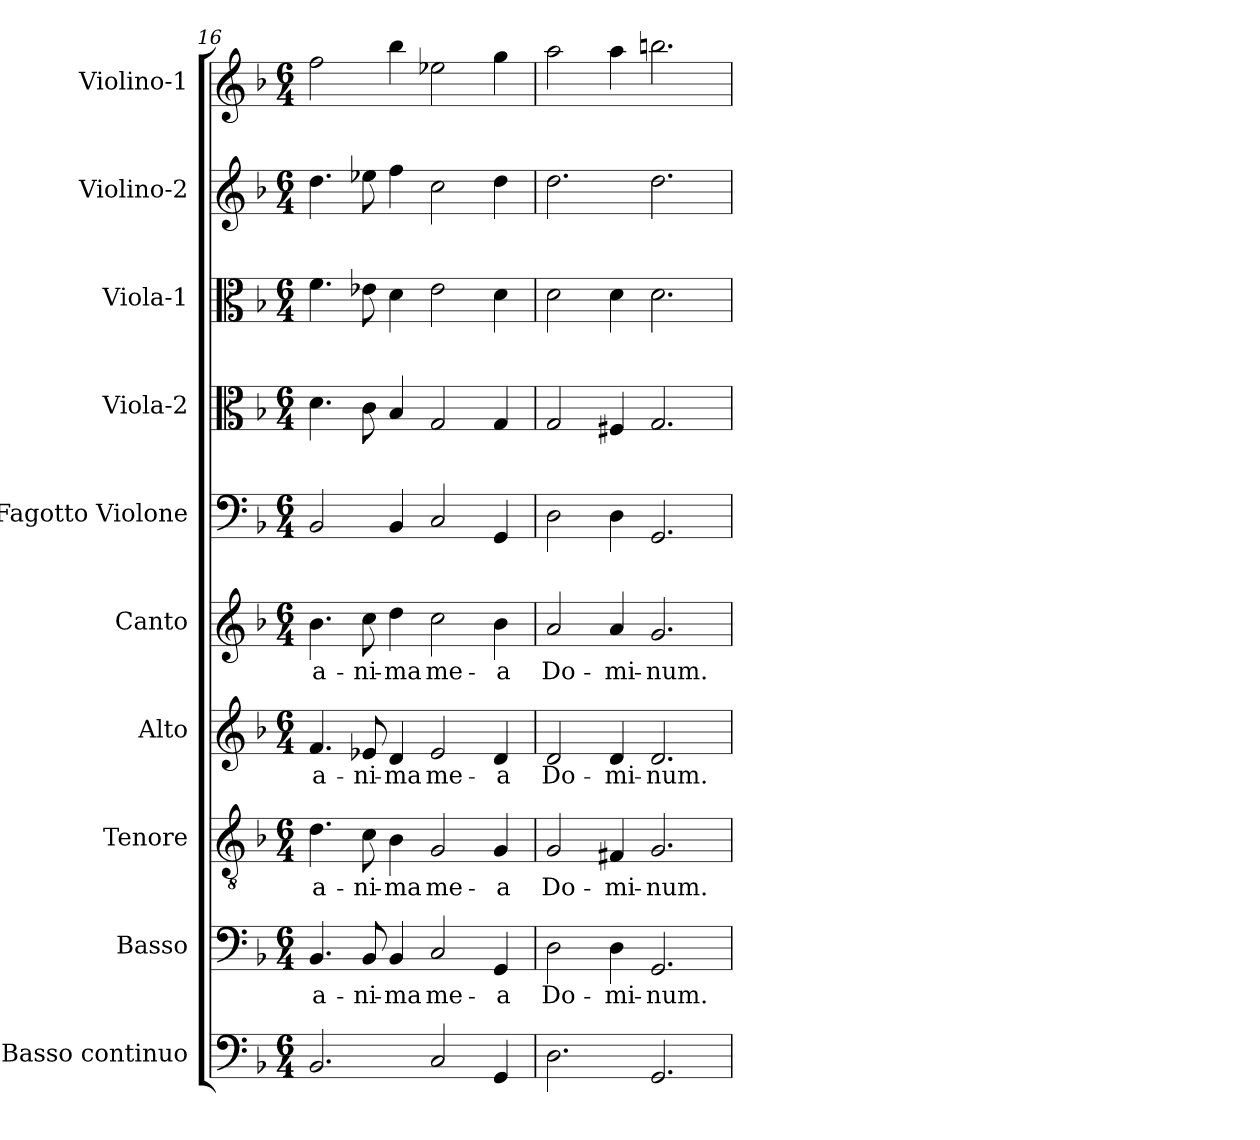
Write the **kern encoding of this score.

**kern	**kern	**text	**kern	**text	**kern	**text	**kern	**text	**kern	**kern	**kern	**kern	**kern
*part10	*part9	*part9	*part8	*part8	*part7	*part7	*part6	*part6	*part5	*part4	*part3	*part2	*part1
*staff10	*staff9	*staff9	*staff8	*staff8	*staff7	*staff7	*staff6	*staff6	*staff5	*staff4	*staff3	*staff2	*staff1
*I"Basso continuo	*I"Basso	*	*I"Tenore	*	*I"Alto	*	*I"Canto	*	*I"Fagotto Violone	*I"Viola-2	*I"Viola-1	*I"Violino-2	*I"Violino-1
*clefF4	*clefF4	*	*clefGv2	*	*clefG2	*	*clefG2	*	*clefF4	*clefC3	*clefC3	*clefG2	*clefG2
*k[b-]	*k[b-]	*	*k[b-]	*	*k[b-]	*	*k[b-]	*	*k[b-]	*k[b-]	*k[b-]	*k[b-]	*k[b-]
*F:	*F:	*	*F:	*	*F:	*	*F:	*	*F:	*F:	*F:	*F:	*F:
*M6/4	*M6/4	*	*M6/4	*	*M6/4	*	*M6/4	*	*M6/4	*M6/4	*M6/4	*M6/4	*M6/4
=16	=16	=16	=16	=16	=16	=16	=16	=16	=16	=16	=16	=16	=16
!	!	!LO:LY:b	!	!	!	!	!	!	!	!	!	!	!
!	!	!	!	!LO:LY:b	!	!	!	!	!	!	!	!	!
!	!	!	!	!	!	!LO:LY:b	!	!	!	!	!	!	!
!	!	!	!	!	!	!	!	!LO:LY:b	!	!	!	!	!
2.BB-/	4.BB-/	a-	4.d\	a-	4.f/	a-	4.b-\	a-	2BB-/	4.d\	4.f\	4.dd\	2ff\
!	!	!LO:LY:b	!	!	!	!	!	!	!	!	!	!	!
!	!	!	!	!LO:LY:b	!	!	!	!	!	!	!	!	!
!	!	!	!	!	!	!LO:LY:b	!	!	!	!	!	!	!
!	!	!	!	!	!	!	!	!LO:LY:b	!	!	!	!	!
.	8BB-/	-ni-	8c\	-ni-	8e-X/	-ni-	8cc\	-ni-	.	8c\	8e-X\	8ee-X\	.
!	!	!LO:LY:b	!	!	!	!	!	!	!	!	!	!	!
!	!	!	!	!LO:LY:b	!	!	!	!	!	!	!	!	!
!	!	!	!	!	!	!LO:LY:b	!	!	!	!	!	!	!
!	!	!	!	!	!	!	!	!LO:LY:b	!	!	!	!	!
.	4BB-/	-ma	4B-\	-ma	4d/	-ma	4dd\	-ma	4BB-/	4B-/	4d\	4ff\	4bb-\
!	!	!LO:LY:b	!	!	!	!	!	!	!	!	!	!	!
!	!	!	!	!LO:LY:b	!	!	!	!	!	!	!	!	!
!	!	!	!	!	!	!LO:LY:b	!	!	!	!	!	!	!
!	!	!	!	!	!	!	!	!LO:LY:b	!	!	!	!	!
2C/	2C/	me-	2G/	me-	2e-/	me-	2cc\	me-	2C/	2G/	2e-\	2cc\	2ee-X\
!	!	!LO:LY:b	!	!	!	!	!	!	!	!	!	!	!
!	!	!	!	!LO:LY:b	!	!	!	!	!	!	!	!	!
!	!	!	!	!	!	!LO:LY:b	!	!	!	!	!	!	!
!	!	!	!	!	!	!	!	!LO:LY:b	!	!	!	!	!
4GG/	4GG/	-a	4G/	-a	4d/	-a	4b-\	-a	4GG/	4G/	4d\	4dd\	4gg\
=17	=17	=17	=17	=17	=17	=17	=17	=17	=17	=17	=17	=17	=17
!	!	!LO:LY:b	!	!	!	!	!	!	!	!	!	!	!
!	!	!	!	!LO:LY:b	!	!	!	!	!	!	!	!	!
!	!	!	!	!	!	!LO:LY:b	!	!	!	!	!	!	!
!	!	!	!	!	!	!	!	!LO:LY:b	!	!	!	!	!
2.D\	2D\	Do-	2G/	Do-	2d/	Do-	2a/	Do-	2D\	2G/	2d\	2.dd\	2aa\
!	!	!LO:LY:b	!	!	!	!	!	!	!	!	!	!	!
!	!	!	!	!LO:LY:b	!	!	!	!	!	!	!	!	!
!	!	!	!	!	!	!LO:LY:b	!	!	!	!	!	!	!
!	!	!	!	!	!	!	!	!LO:LY:b	!	!	!	!	!
.	4D\	-mi-	4F#X/	-mi-	4d/	-mi-	4a/	-mi-	4D\	4F#X/	4d\	.	4aa\
!	!	!LO:LY:b	!	!	!	!	!	!	!	!	!	!	!
!	!	!	!	!LO:LY:b	!	!	!	!	!	!	!	!	!
!	!	!	!	!	!	!LO:LY:b	!	!	!	!	!	!	!
!	!	!	!	!	!	!	!	!LO:LY:b	!	!	!	!	!
2.GG/	2.GG/	-num.	2.G/	-num.	2.d/	-num.	2.g/	-num.	2.GG/	2.G/	2.d\	2.dd\	2.bbn\
=	=	=	=	=	=	=	=	=	=	=	=	=	=
*-	*-	*-	*-	*-	*-	*-	*-	*-	*-	*-	*-	*-	*-
